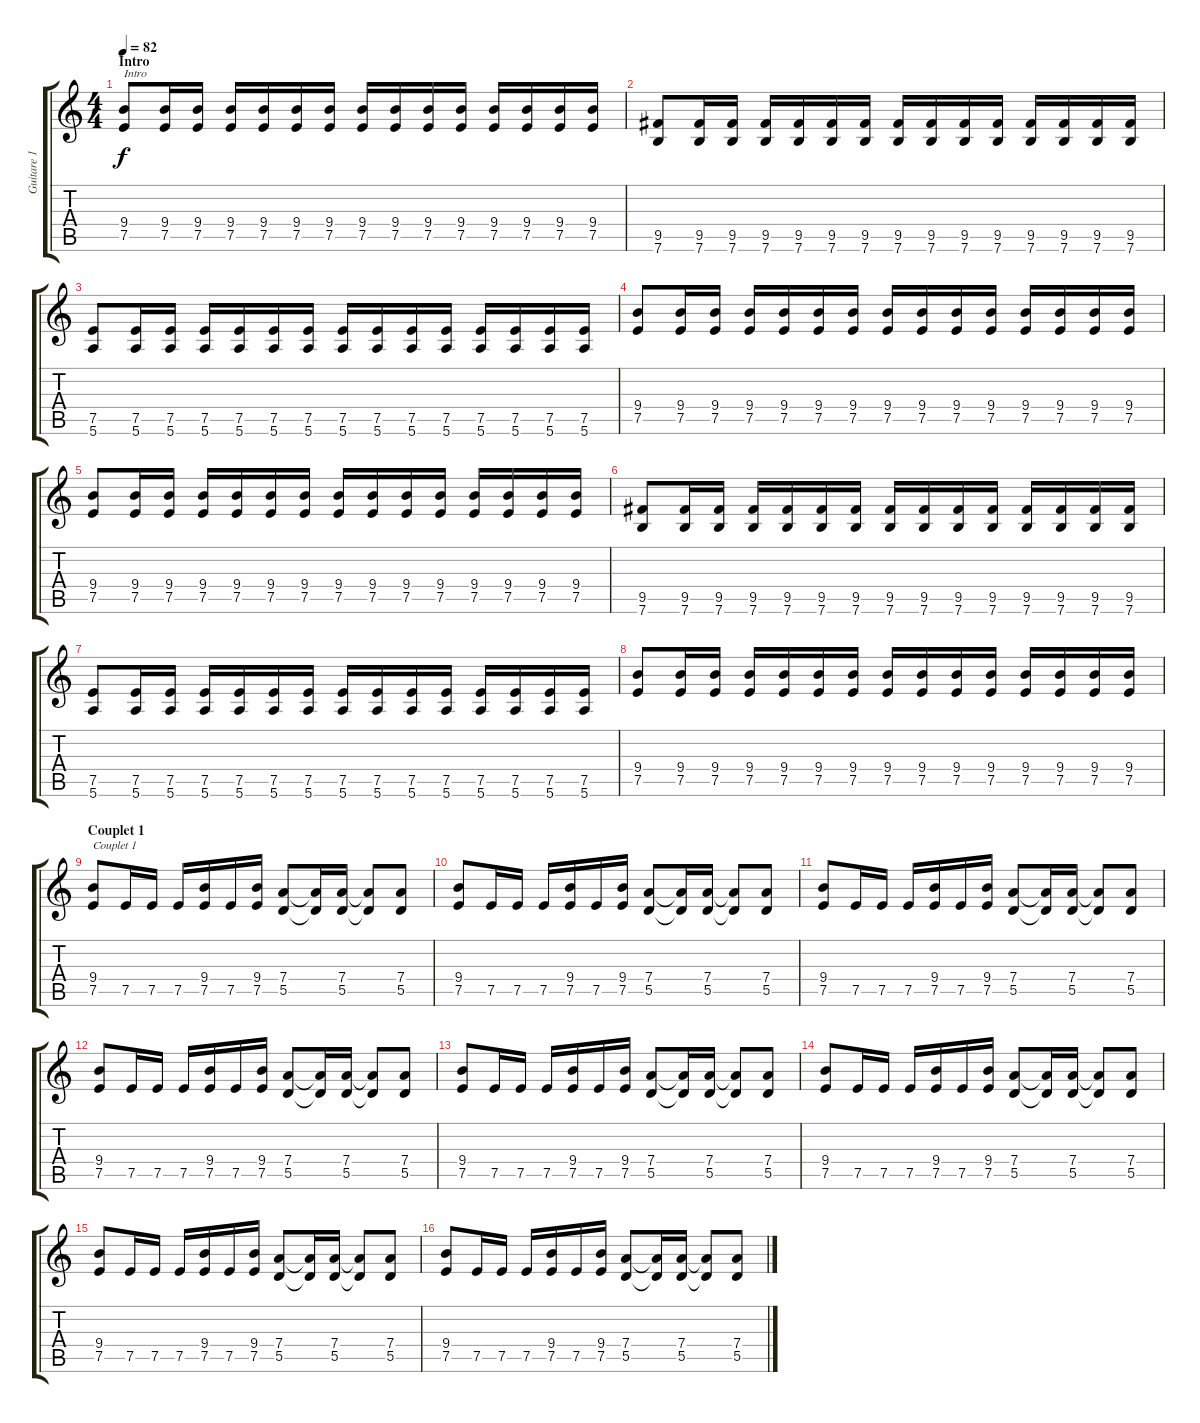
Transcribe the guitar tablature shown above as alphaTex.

\track ("Guitare 1" "Guitare 1") {instrument distortionguitar}
\staff {score tabs}
\tuning (E4 B3 G3 D3 A2 E2) {hide}
\ts (4 4)
\section ("" "Intro")
\tempo 82
\clef g2
\ks c
(9.4 7.5).8{txt "Intro" dy f instrument distortionguitar} (9.4 7.5).16 (9.4 7.5).16 (9.4 7.5).16 (9.4 7.5).16 (9.4 7.5).16 (9.4 7.5).16 (9.4 7.5).16 (9.4 7.5).16 (9.4 7.5).16 (9.4 7.5).16 (9.4 7.5).16 (9.4 7.5).16 (9.4 7.5).16 (9.4 7.5).16 |
(9.5 7.6).8 (9.5 7.6).16 (9.5 7.6).16 (9.5 7.6).16 (9.5 7.6).16 (9.5 7.6).16 (9.5 7.6).16 (9.5 7.6).16 (9.5 7.6).16 (9.5 7.6).16 (9.5 7.6).16 (9.5 7.6).16 (9.5 7.6).16 (9.5 7.6).16 (9.5 7.6).16 |
(7.5 5.6).8 (7.5 5.6).16 (7.5 5.6).16 (7.5 5.6).16 (7.5 5.6).16 (7.5 5.6).16 (7.5 5.6).16 (7.5 5.6).16 (7.5 5.6).16 (7.5 5.6).16 (7.5 5.6).16 (7.5 5.6).16 (7.5 5.6).16 (7.5 5.6).16 (7.5 5.6).16 |
(9.4 7.5).8 (9.4 7.5).16 (9.4 7.5).16 (9.4 7.5).16 (9.4 7.5).16 (9.4 7.5).16 (9.4 7.5).16 (9.4 7.5).16 (9.4 7.5).16 (9.4 7.5).16 (9.4 7.5).16 (9.4 7.5).16 (9.4 7.5).16 (9.4 7.5).16 (9.4 7.5).16 |
(9.4 7.5).8 (9.4 7.5).16 (9.4 7.5).16 (9.4 7.5).16 (9.4 7.5).16 (9.4 7.5).16 (9.4 7.5).16 (9.4 7.5).16 (9.4 7.5).16 (9.4 7.5).16 (9.4 7.5).16 (9.4 7.5).16 (9.4 7.5).16 (9.4 7.5).16 (9.4 7.5).16 |
(9.5 7.6).8 (9.5 7.6).16 (9.5 7.6).16 (9.5 7.6).16 (9.5 7.6).16 (9.5 7.6).16 (9.5 7.6).16 (9.5 7.6).16 (9.5 7.6).16 (9.5 7.6).16 (9.5 7.6).16 (9.5 7.6).16 (9.5 7.6).16 (9.5 7.6).16 (9.5 7.6).16 |
(7.5 5.6).8 (7.5 5.6).16 (7.5 5.6).16 (7.5 5.6).16 (7.5 5.6).16 (7.5 5.6).16 (7.5 5.6).16 (7.5 5.6).16 (7.5 5.6).16 (7.5 5.6).16 (7.5 5.6).16 (7.5 5.6).16 (7.5 5.6).16 (7.5 5.6).16 (7.5 5.6).16 |
(9.4 7.5).8 (9.4 7.5).16 (9.4 7.5).16 (9.4 7.5).16 (9.4 7.5).16 (9.4 7.5).16 (9.4 7.5).16 (9.4 7.5).16 (9.4 7.5).16 (9.4 7.5).16 (9.4 7.5).16 (9.4 7.5).16 (9.4 7.5).16 (9.4 7.5).16 (9.4 7.5).16 |
\section ("" "Couplet 1")
(9.4 7.5).8{txt "Couplet 1"} 7.5.16 7.5.16 7.5.16 (9.4 7.5).16 7.5.16 (9.4 7.5).16 (7.4 5.5).8 (7.4{t} 5.5{t}).16 (7.4 5.5).16 (7.4{t} 5.5{t}).8 (7.4 5.5).8 |
(9.4 7.5).8 7.5.16 7.5.16 7.5.16 (9.4 7.5).16 7.5.16 (9.4 7.5).16 (7.4 5.5).8 (7.4{t} 5.5{t}).16 (7.4 5.5).16 (7.4{t} 5.5{t}).8 (7.4 5.5).8 |
(9.4 7.5).8 7.5.16 7.5.16 7.5.16 (9.4 7.5).16 7.5.16 (9.4 7.5).16 (7.4 5.5).8 (7.4{t} 5.5{t}).16 (7.4 5.5).16 (7.4{t} 5.5{t}).8 (7.4 5.5).8 |
(9.4 7.5).8 7.5.16 7.5.16 7.5.16 (9.4 7.5).16 7.5.16 (9.4 7.5).16 (7.4 5.5).8 (7.4{t} 5.5{t}).16 (7.4 5.5).16 (7.4{t} 5.5{t}).8 (7.4 5.5).8 |
(9.4 7.5).8 7.5.16 7.5.16 7.5.16 (9.4 7.5).16 7.5.16 (9.4 7.5).16 (7.4 5.5).8 (7.4{t} 5.5{t}).16 (7.4 5.5).16 (7.4{t} 5.5{t}).8 (7.4 5.5).8 |
(9.4 7.5).8 7.5.16 7.5.16 7.5.16 (9.4 7.5).16 7.5.16 (9.4 7.5).16 (7.4 5.5).8 (7.4{t} 5.5{t}).16 (7.4 5.5).16 (7.4{t} 5.5{t}).8 (7.4 5.5).8 |
(9.4 7.5).8 7.5.16 7.5.16 7.5.16 (9.4 7.5).16 7.5.16 (9.4 7.5).16 (7.4 5.5).8 (7.4{t} 5.5{t}).16 (7.4 5.5).16 (7.4{t} 5.5{t}).8 (7.4 5.5).8 |
(9.4 7.5).8 7.5.16 7.5.16 7.5.16 (9.4 7.5).16 7.5.16 (9.4 7.5).16 (7.4 5.5).8 (7.4{t} 5.5{t}).16 (7.4 5.5).16 (7.4{t} 5.5{t}).8 (7.4 5.5).8
